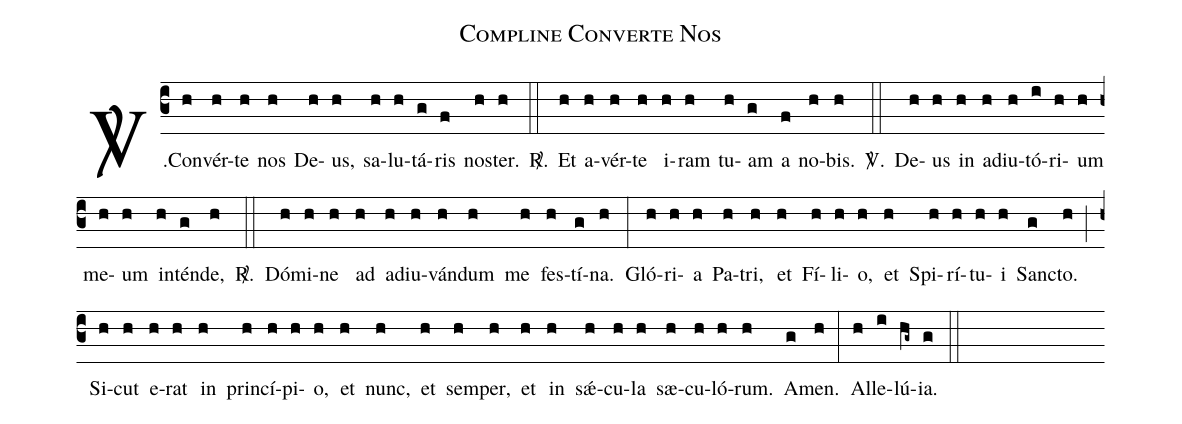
name: Compline Converte Nos;
%%
(c3)<sp>V/</sp>.Con(h)vér(h)te(h) nos(h) De(h)us,(h) sa(h)lu(h)tá(g)ris(f) nos(h)ter.(h) <sp>R/</sp>.(::) Et(h) a(h)vér(h)te(h) i(h)ram(h) tu(h)am(g) a(f) no(h)bis.(h) <sp>V/</sp>.(::) De(h)us(h) in(h) ad(h)iu(h)tó(i)ri(h)um(h) me(h)um(h) in(h)tén(g)de,(h) <sp>R/</sp>.(::) Dó(h)mi(h)ne(h) ad(h) ad(h)iu(h)ván(h)dum(h) me(h) fes(h)tí(g)na.(h) (:) Gló(h)ri(h)a(h) Pa(h)tri,(h) et(h) Fí(h)li(h)o,(h) et(h) Spi(h)rí(h)tu(h)i(h) Sanc(g)to.(h) (;) Si(h)cut(h) e(h)rat(h) in(h) prin(h)cí(h)pi(h)o,(h) et(h) nunc,(h) et(h) sem(h)per,(h) et(h) in(h) sǽ(h)cu(h)la(h) sæ(h)cu(h)ló(h)rum.(h) A(g)men.(h) (:) Al(h)le(i)lú(hg~)ia.(g) (::)
